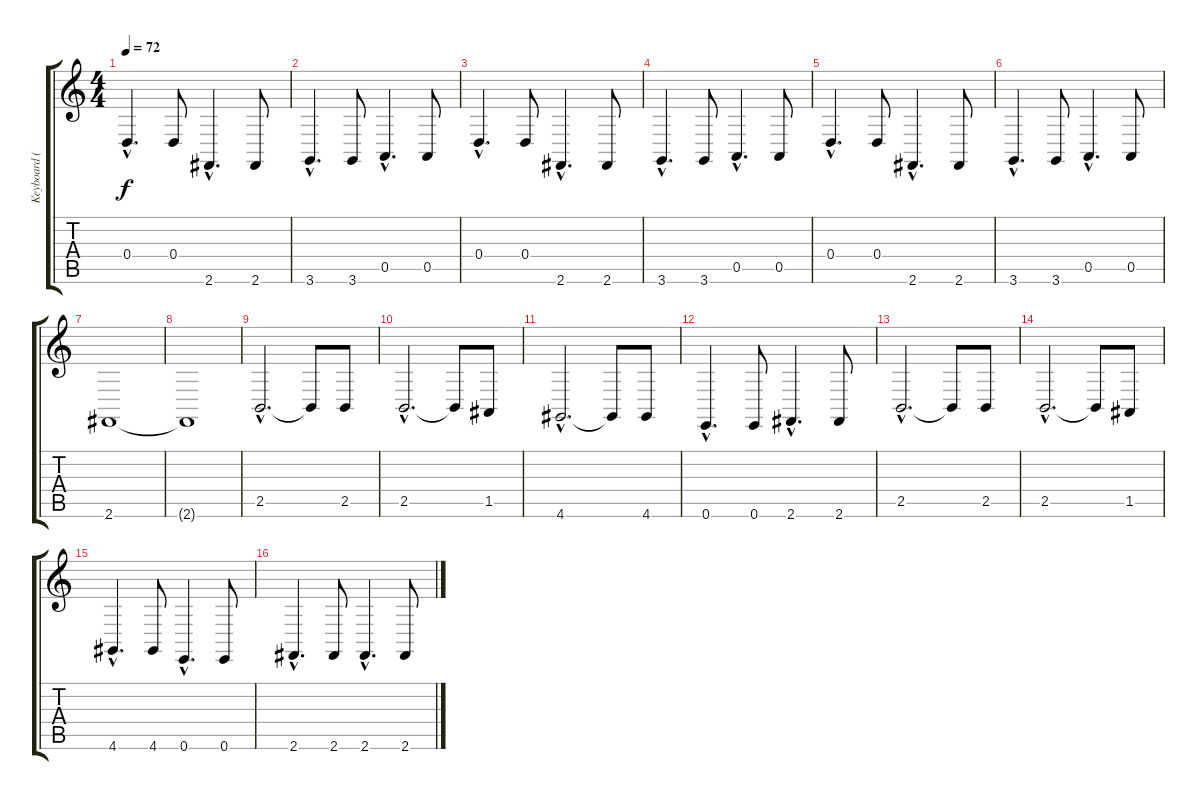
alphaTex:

\track ("Keyboard (Right)" "Keyboard (") {instrument acousticgrandpiano}
\staff {score tabs}
\tuning (E4 B3 G3 D3 A2 E2) {hide}
\ts (4 4)
\tempo 72
\clef g2
\ks c
0.4{hac}.4{d dy f} 0.4.8 2.6{hac}.4{d} 2.6.8 |
3.6{hac}.4{d} 3.6.8 0.5{hac}.4{d} 0.5.8 |
0.4{hac}.4{d} 0.4.8 2.6{hac}.4{d} 2.6.8 |
3.6{hac}.4{d} 3.6.8 0.5{hac}.4{d} 0.5.8 |
0.4{hac}.4{d} 0.4.8 2.6{hac}.4{d} 2.6.8 |
3.6{hac}.4{d} 3.6.8 0.5{hac}.4{d} 0.5.8 |
2.6.1 |
2.6{t}.1 |
2.5{hac}.2{d} 2.5{t}.8 2.5.8 |
2.5{hac}.2{d} 2.5{t}.8 1.5.8 |
4.6{hac}.2{d} 4.6{t}.8 4.6.8 |
0.6{hac}.4{d} 0.6.8 2.6{hac}.4{d} 2.6.8 |
2.5{hac}.2{d} 2.5{t}.8 2.5.8 |
2.5{hac}.2{d} 2.5{t}.8 1.5.8 |
4.6{hac}.4{d} 4.6.8 0.6{hac}.4{d} 0.6.8 |
2.6{hac}.4{d} 2.6.8 2.6{hac}.4{d} 2.6.8
